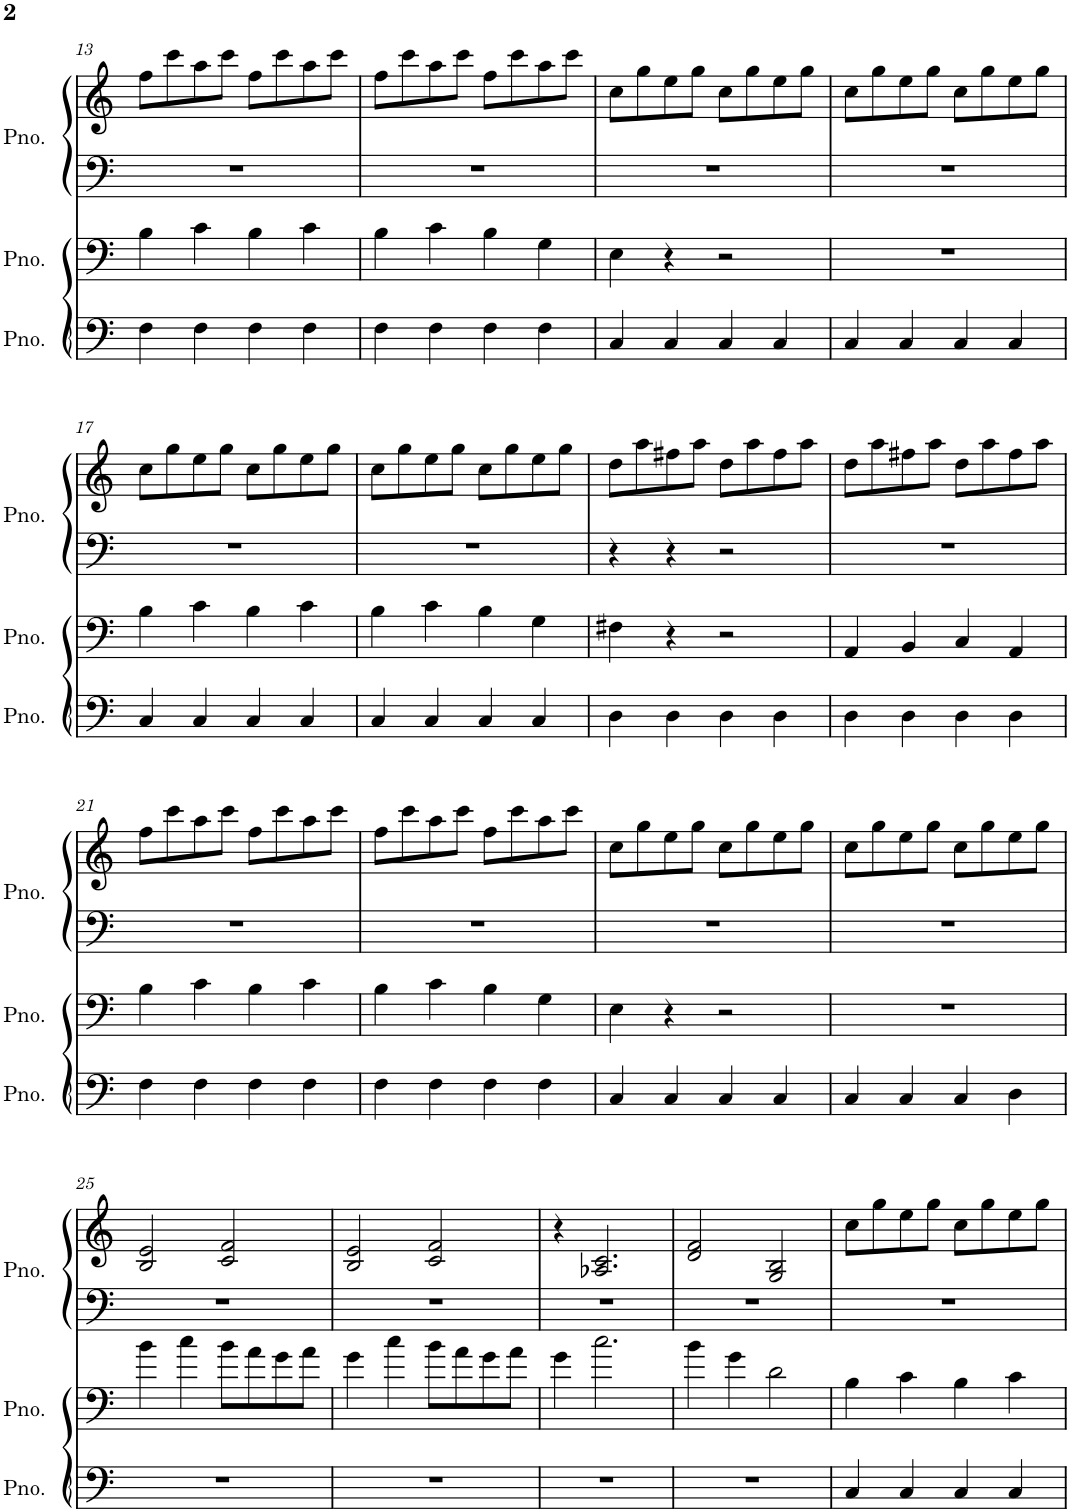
**kern	**kern	**kern	**kern
*part3	*part2	*part1	*part1
*staff4	*staff3	*staff2	*staff1
*I"Piano	*I"Piano	*I"Piano	*
*I'Pno.	*I'Pno.	*I'Pno.	*
!!LO:PB:g=z
*clefF4	*clefF4	*clefF4	*clefG2
*k[]	*k[]	*k[]	*k[]
*M4/4	*M4/4	*M4/4	*M4/4
=13	=13	=13	=13
4F\	4B\	1r	8ff\L
.	.	.	8ccc\
4F\	4c\	.	8aa\
.	.	.	8ccc\J
4F\	4B\	.	8ff\L
.	.	.	8ccc\
4F\	4c\	.	8aa\
.	.	.	8ccc\J
=14	=14	=14	=14
4F\	4B\	1r	8ff\L
.	.	.	8ccc\
4F\	4c\	.	8aa\
.	.	.	8ccc\J
4F\	4B\	.	8ff\L
.	.	.	8ccc\
4F\	4G\	.	8aa\
.	.	.	8ccc\J
=15	=15	=15	=15
4C/	4E\	1r	8cc\L
.	.	.	8gg\
4C/	4r	.	8ee\
.	.	.	8gg\J
4C/	2r	.	8cc\L
.	.	.	8gg\
4C/	.	.	8ee\
.	.	.	8gg\J
=16	=16	=16	=16
4C/	1r	1r	8cc\L
.	.	.	8gg\
4C/	.	.	8ee\
.	.	.	8gg\J
4C/	.	.	8cc\L
.	.	.	8gg\
4C/	.	.	8ee\
.	.	.	8gg\J
!!LO:LB:g=z
=17	=17	=17	=17
4C/	4B\	1r	8cc\L
.	.	.	8gg\
4C/	4c\	.	8ee\
.	.	.	8gg\J
4C/	4B\	.	8cc\L
.	.	.	8gg\
4C/	4c\	.	8ee\
.	.	.	8gg\J
=18	=18	=18	=18
4C/	4B\	1r	8cc\L
.	.	.	8gg\
4C/	4c\	.	8ee\
.	.	.	8gg\J
4C/	4B\	.	8cc\L
.	.	.	8gg\
4C/	4G\	.	8ee\
.	.	.	8gg\J
=19	=19	=19	=19
4D\	4F#X\	4r	8dd\L
.	.	.	8aa\
4D\	4r	4r	8ff#X\
.	.	.	8aa\J
4D\	2r	2r	8dd\L
.	.	.	8aa\
4D\	.	.	8ff#\
.	.	.	8aa\J
=20	=20	=20	=20
4D\	4AA/	1r	8dd\L
.	.	.	8aa\
4D\	4BB/	.	8ff#X\
.	.	.	8aa\J
4D\	4C/	.	8dd\L
.	.	.	8aa\
4D\	4AA/	.	8ff#\
.	.	.	8aa\J
!!LO:LB:g=z
=21	=21	=21	=21
4F\	4B\	1r	8ff\L
.	.	.	8ccc\
4F\	4c\	.	8aa\
.	.	.	8ccc\J
4F\	4B\	.	8ff\L
.	.	.	8ccc\
4F\	4c\	.	8aa\
.	.	.	8ccc\J
=22	=22	=22	=22
4F\	4B\	1r	8ff\L
.	.	.	8ccc\
4F\	4c\	.	8aa\
.	.	.	8ccc\J
4F\	4B\	.	8ff\L
.	.	.	8ccc\
4F\	4G\	.	8aa\
.	.	.	8ccc\J
=23	=23	=23	=23
4C/	4E\	1r	8cc\L
.	.	.	8gg\
4C/	4r	.	8ee\
.	.	.	8gg\J
4C/	2r	.	8cc\L
.	.	.	8gg\
4C/	.	.	8ee\
.	.	.	8gg\J
=24	=24	=24	=24
4C/	1r	1r	8cc\L
.	.	.	8gg\
4C/	.	.	8ee\
.	.	.	8gg\J
4C/	.	.	8cc\L
.	.	.	8gg\
4D\	.	.	8ee\
.	.	.	8gg\J
!!LO:LB:g=z
=25	=25	=25	=25
1r	4b\	1r	2B/ 2e/
.	4cc\	.	.
.	8b\L	.	2c/ 2f/
.	8a\	.	.
.	8g\	.	.
.	8a\J	.	.
=26	=26	=26	=26
1r	4g\	1r	2B/ 2e/
.	4cc\	.	.
.	8b\L	.	2c/ 2f/
.	8a\	.	.
.	8g\	.	.
.	8a\J	.	.
=27	=27	=27	=27
1r	4g\	1r	4r
.	2.cc\	.	2.A-X/ 2.c/
=28	=28	=28	=28
1r	4b\	1r	2d/ 2f/
.	4g\	.	.
.	2d\	.	2G/ 2B/
=29	=29	=29	=29
4C/	4B\	1r	8cc\L
.	.	.	8gg\
4C/	4c\	.	8ee\
.	.	.	8gg\J
4C/	4B\	.	8cc\L
.	.	.	8gg\
4C/	4c\	.	8ee\
.	.	.	8gg\J
=	=	=	=
*-	*-	*-	*-
